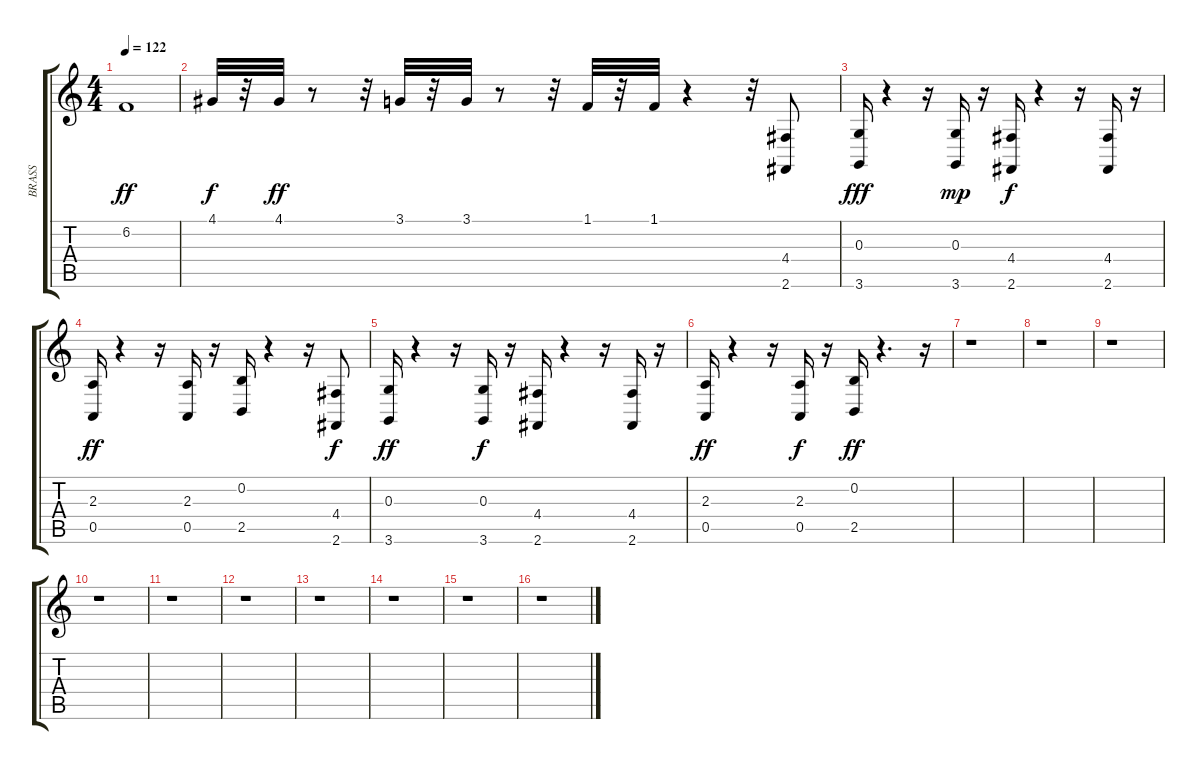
\track ("BRASS" "BRASS") {instrument brasssection}
\staff {score tabs}
\tuning (E4 B3 G3 D3 A2 E2) {hide}
\ts (4 4)
\tempo 122
\clef g2
\ks c
6.2.1{dy ff} |
4.1.32{dy f} r.32 4.1.32{dy ff} r.8 r.32 3.1.32 r.32 3.1.32 r.8 r.32 1.1.32 r.32 1.1.32 r.4 r.32 (4.4 2.6).8 |
(0.3 3.6).16{dy fff} r.4 r.16 (0.3 3.6).16{dy mp} r.16 (4.4 2.6).16{dy f} r.4 r.16 (4.4 2.6).16 r.16 |
(2.3 0.5).16{dy ff} r.4 r.16 (2.3 0.5).16 r.16 (0.2 2.5).16 r.4 r.16 (4.4 2.6).8{dy f} |
(0.3 3.6).16{dy ff} r.4 r.16 (0.3 3.6).16{dy f} r.16 (4.4 2.6).16 r.4 r.16 (4.4 2.6).16 r.16 |
(2.3 0.5).16{dy ff} r.4 r.16 (2.3 0.5).16{dy f} r.16 (0.2 2.5).16{dy ff} r.4{d} r.16 |
r.1 |
r.1 |
r.1 |
r.1 |
r.1 |
r.1 |
r.1 |
r.1 |
r.1 |
r.1
